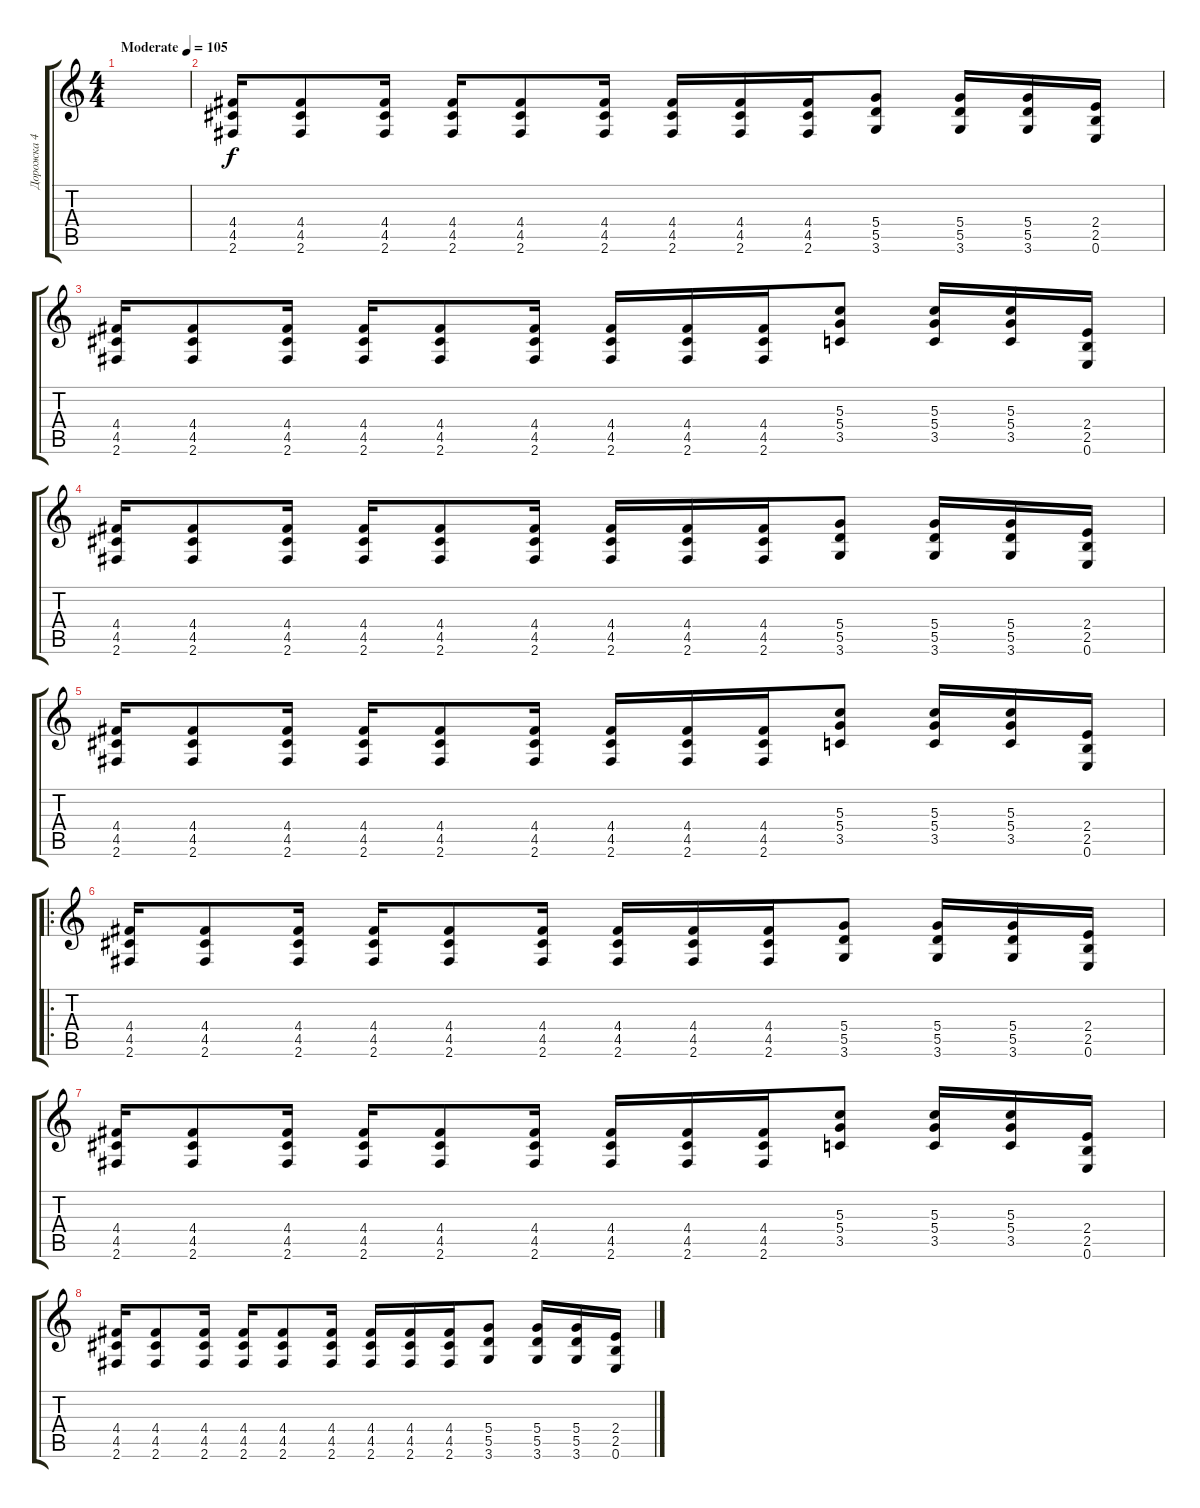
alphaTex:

\track ("Дорожка 4" "Дорожка 4") {instrument distortionguitar}
\staff {score tabs}
\tuning (E4 B3 G3 D3 A2 E2) {hide}
\ts (4 4)
\tempo (105 "Moderate")
\clef g2
\ks c
|
(4.4 4.5 2.6).16 (4.4 4.5 2.6).8 (4.4 4.5 2.6).16 (4.4 4.5 2.6).16 (4.4 4.5 2.6).8 (4.4 4.5 2.6).16 (4.4 4.5 2.6).16 (4.4 4.5 2.6).16 (4.4 4.5 2.6).16 (5.4 5.5 3.6).8 (5.4 5.5 3.6).16 (5.4 5.5 3.6).16 (2.4 2.5 0.6).16 |
(4.4 4.5 2.6).16 (4.4 4.5 2.6).8 (4.4 4.5 2.6).16 (4.4 4.5 2.6).16 (4.4 4.5 2.6).8 (4.4 4.5 2.6).16 (4.4 4.5 2.6).16 (4.4 4.5 2.6).16 (4.4 4.5 2.6).16 (5.3 5.4 3.5).8 (5.3 5.4 3.5).16 (5.3 5.4 3.5).16 (2.4 2.5 0.6).16 |
(4.4 4.5 2.6).16 (4.4 4.5 2.6).8 (4.4 4.5 2.6).16 (4.4 4.5 2.6).16 (4.4 4.5 2.6).8 (4.4 4.5 2.6).16 (4.4 4.5 2.6).16 (4.4 4.5 2.6).16 (4.4 4.5 2.6).16 (5.4 5.5 3.6).8 (5.4 5.5 3.6).16 (5.4 5.5 3.6).16 (2.4 2.5 0.6).16 |
(4.4 4.5 2.6).16 (4.4 4.5 2.6).8 (4.4 4.5 2.6).16 (4.4 4.5 2.6).16 (4.4 4.5 2.6).8 (4.4 4.5 2.6).16 (4.4 4.5 2.6).16 (4.4 4.5 2.6).16 (4.4 4.5 2.6).16 (5.3 5.4 3.5).8 (5.3 5.4 3.5).16 (5.3 5.4 3.5).16 (2.4 2.5 0.6).16 |
\ro
(4.4 4.5 2.6).16 (4.4 4.5 2.6).8 (4.4 4.5 2.6).16 (4.4 4.5 2.6).16 (4.4 4.5 2.6).8 (4.4 4.5 2.6).16 (4.4 4.5 2.6).16 (4.4 4.5 2.6).16 (4.4 4.5 2.6).16 (5.4 5.5 3.6).8 (5.4 5.5 3.6).16 (5.4 5.5 3.6).16 (2.4 2.5 0.6).16 |
(4.4 4.5 2.6).16 (4.4 4.5 2.6).8 (4.4 4.5 2.6).16 (4.4 4.5 2.6).16 (4.4 4.5 2.6).8 (4.4 4.5 2.6).16 (4.4 4.5 2.6).16 (4.4 4.5 2.6).16 (4.4 4.5 2.6).16 (5.3 5.4 3.5).8 (5.3 5.4 3.5).16 (5.3 5.4 3.5).16 (2.4 2.5 0.6).16 |
(4.4 4.5 2.6).16 (4.4 4.5 2.6).8 (4.4 4.5 2.6).16 (4.4 4.5 2.6).16 (4.4 4.5 2.6).8 (4.4 4.5 2.6).16 (4.4 4.5 2.6).16 (4.4 4.5 2.6).16 (4.4 4.5 2.6).16 (5.4 5.5 3.6).8 (5.4 5.5 3.6).16 (5.4 5.5 3.6).16 (2.4 2.5 0.6).16
